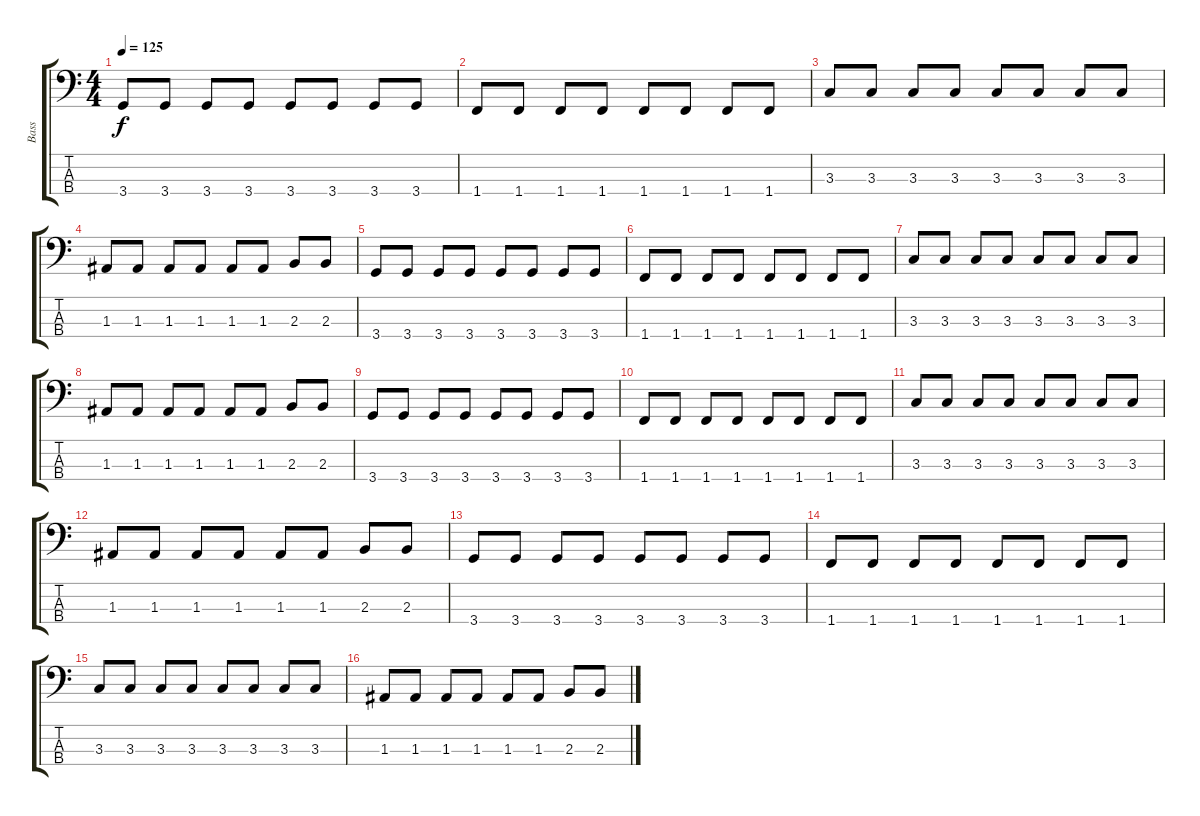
\track ("Bass" "Bass") {instrument electricbassfinger}
\staff {score tabs}
\tuning (G2 D2 A1 E1) {hide}
\ts (4 4)
\tempo 125
\clef f4
\ks c
3.4.8{dy f} 3.4.8 3.4.8 3.4.8 3.4.8 3.4.8 3.4.8 3.4.8 |
1.4.8 1.4.8 1.4.8 1.4.8 1.4.8 1.4.8 1.4.8 1.4.8 |
3.3.8 3.3.8 3.3.8 3.3.8 3.3.8 3.3.8 3.3.8 3.3.8 |
1.3.8 1.3.8 1.3.8 1.3.8 1.3.8 1.3.8 2.3.8 2.3.8 |
3.4.8 3.4.8 3.4.8 3.4.8 3.4.8 3.4.8 3.4.8 3.4.8 |
1.4.8 1.4.8 1.4.8 1.4.8 1.4.8 1.4.8 1.4.8 1.4.8 |
3.3.8 3.3.8 3.3.8 3.3.8 3.3.8 3.3.8 3.3.8 3.3.8 |
1.3.8 1.3.8 1.3.8 1.3.8 1.3.8 1.3.8 2.3.8 2.3.8 |
3.4.8 3.4.8 3.4.8 3.4.8 3.4.8 3.4.8 3.4.8 3.4.8 |
1.4.8 1.4.8 1.4.8 1.4.8 1.4.8 1.4.8 1.4.8 1.4.8 |
3.3.8 3.3.8 3.3.8 3.3.8 3.3.8 3.3.8 3.3.8 3.3.8 |
1.3.8 1.3.8 1.3.8 1.3.8 1.3.8 1.3.8 2.3.8 2.3.8 |
3.4.8 3.4.8 3.4.8 3.4.8 3.4.8 3.4.8 3.4.8 3.4.8 |
1.4.8 1.4.8 1.4.8 1.4.8 1.4.8 1.4.8 1.4.8 1.4.8 |
3.3.8 3.3.8 3.3.8 3.3.8 3.3.8 3.3.8 3.3.8 3.3.8 |
1.3.8 1.3.8 1.3.8 1.3.8 1.3.8 1.3.8 2.3.8 2.3.8
